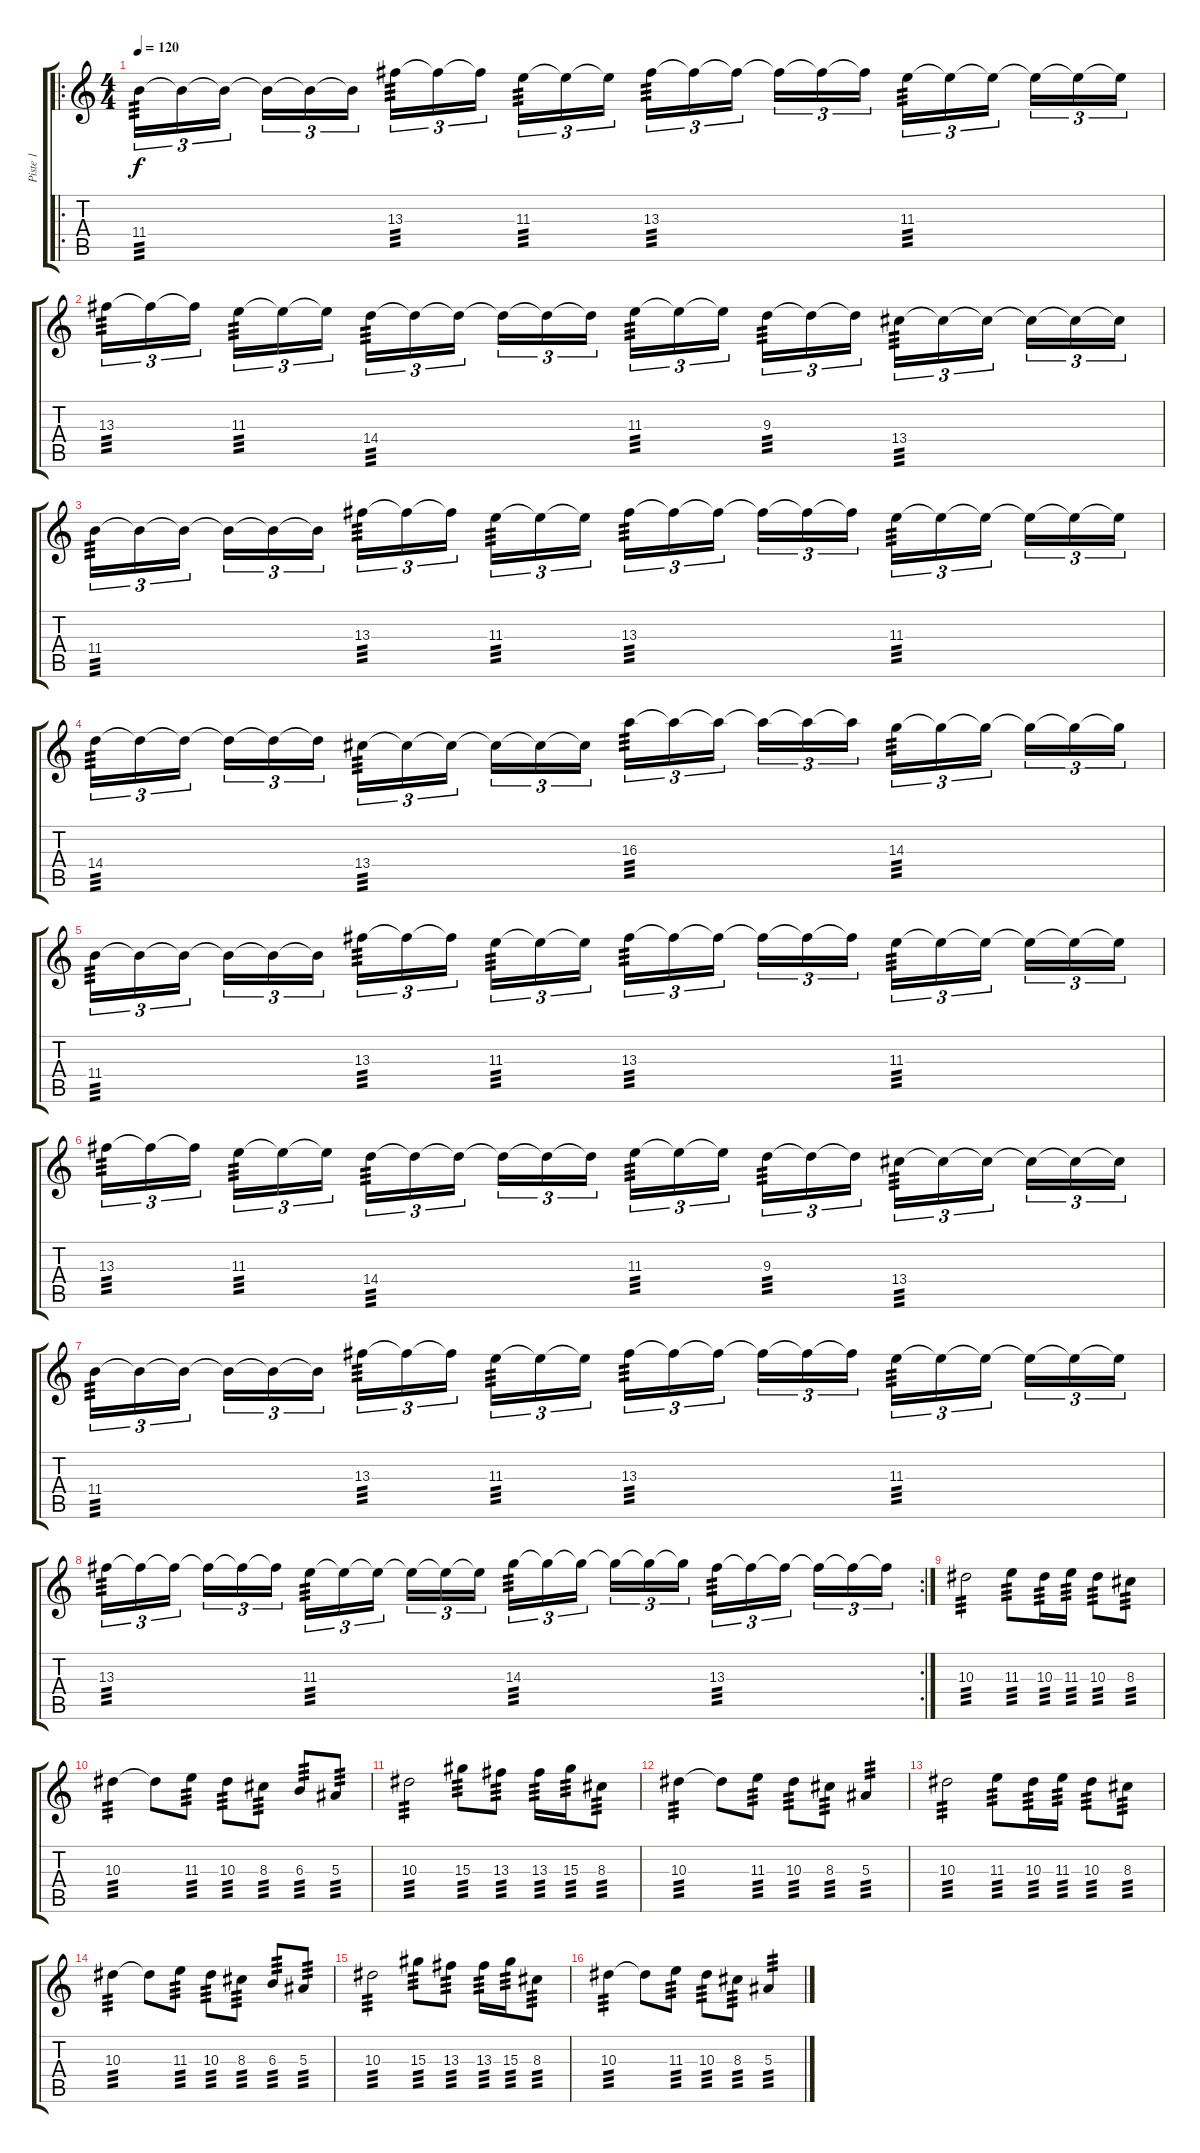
\track ("Piste 1" "Piste 1") {instrument distortionguitar}
\staff {score tabs}
\tuning (D4 A3 F3 C3 G2 D2) {hide}
\ro
\ts (4 4)
\tempo 120
\clef g2
\ks c
11.4.16{tu (3 2) tp 3 dy f} 11.4{t}.16{tu (3 2)} 11.4{t}.16{tu (3 2) beam splitsecondary} 11.4{t}.16{tu (3 2)} 11.4{t}.16{tu (3 2)} 11.4{t}.16{tu (3 2)} 13.3.16{tu (3 2) tp 3} 13.3{t}.16{tu (3 2)} 13.3{t}.16{tu (3 2) beam splitsecondary} 11.3.16{tu (3 2) tp 3} 11.3{t}.16{tu (3 2)} 11.3{t}.16{tu (3 2)} 13.3.16{tu (3 2) tp 3} 13.3{t}.16{tu (3 2)} 13.3{t}.16{tu (3 2) beam splitsecondary} 13.3{t}.16{tu (3 2)} 13.3{t}.16{tu (3 2)} 13.3{t}.16{tu (3 2)} 11.3.16{tu (3 2) tp 3} 11.3{t}.16{tu (3 2)} 11.3{t}.16{tu (3 2) beam splitsecondary} 11.3{t}.16{tu (3 2)} 11.3{t}.16{tu (3 2)} 11.3{t}.16{tu (3 2)} |
13.3.16{tu (3 2) tp 3} 13.3{t}.16{tu (3 2)} 13.3{t}.16{tu (3 2) beam splitsecondary} 11.3.16{tu (3 2) tp 3} 11.3{t}.16{tu (3 2)} 11.3{t}.16{tu (3 2)} 14.4.16{tu (3 2) tp 3} 14.4{t}.16{tu (3 2)} 14.4{t}.16{tu (3 2) beam splitsecondary} 14.4{t}.16{tu (3 2)} 14.4{t}.16{tu (3 2)} 14.4{t}.16{tu (3 2)} 11.3.16{tu (3 2) tp 3} 11.3{t}.16{tu (3 2)} 11.3{t}.16{tu (3 2) beam splitsecondary} 9.3.16{tu (3 2) tp 3} 9.3{t}.16{tu (3 2)} 9.3{t}.16{tu (3 2)} 13.4.16{tu (3 2) tp 3} 13.4{t}.16{tu (3 2)} 13.4{t}.16{tu (3 2) beam splitsecondary} 13.4{t}.16{tu (3 2)} 13.4{t}.16{tu (3 2)} 13.4{t}.16{tu (3 2)} |
11.4.16{tu (3 2) tp 3} 11.4{t}.16{tu (3 2)} 11.4{t}.16{tu (3 2) beam splitsecondary} 11.4{t}.16{tu (3 2)} 11.4{t}.16{tu (3 2)} 11.4{t}.16{tu (3 2)} 13.3.16{tu (3 2) tp 3} 13.3{t}.16{tu (3 2)} 13.3{t}.16{tu (3 2) beam splitsecondary} 11.3.16{tu (3 2) tp 3} 11.3{t}.16{tu (3 2)} 11.3{t}.16{tu (3 2)} 13.3.16{tu (3 2) tp 3} 13.3{t}.16{tu (3 2)} 13.3{t}.16{tu (3 2) beam splitsecondary} 13.3{t}.16{tu (3 2)} 13.3{t}.16{tu (3 2)} 13.3{t}.16{tu (3 2)} 11.3.16{tu (3 2) tp 3} 11.3{t}.16{tu (3 2)} 11.3{t}.16{tu (3 2) beam splitsecondary} 11.3{t}.16{tu (3 2)} 11.3{t}.16{tu (3 2)} 11.3{t}.16{tu (3 2)} |
14.4.16{tu (3 2) tp 3} 14.4{t}.16{tu (3 2)} 14.4{t}.16{tu (3 2) beam splitsecondary} 14.4{t}.16{tu (3 2)} 14.4{t}.16{tu (3 2)} 14.4{t}.16{tu (3 2)} 13.4.16{tu (3 2) tp 3} 13.4{t}.16{tu (3 2)} 13.4{t}.16{tu (3 2) beam splitsecondary} 13.4{t}.16{tu (3 2)} 13.4{t}.16{tu (3 2)} 13.4{t}.16{tu (3 2)} 16.3.16{tu (3 2) tp 3} 16.3{t}.16{tu (3 2)} 16.3{t}.16{tu (3 2) beam splitsecondary} 16.3{t}.16{tu (3 2)} 16.3{t}.16{tu (3 2)} 16.3{t}.16{tu (3 2)} 14.3.16{tu (3 2) tp 3} 14.3{t}.16{tu (3 2)} 14.3{t}.16{tu (3 2) beam splitsecondary} 14.3{t}.16{tu (3 2)} 14.3{t}.16{tu (3 2)} 14.3{t}.16{tu (3 2)} |
11.4.16{tu (3 2) tp 3} 11.4{t}.16{tu (3 2)} 11.4{t}.16{tu (3 2) beam splitsecondary} 11.4{t}.16{tu (3 2)} 11.4{t}.16{tu (3 2)} 11.4{t}.16{tu (3 2)} 13.3.16{tu (3 2) tp 3} 13.3{t}.16{tu (3 2)} 13.3{t}.16{tu (3 2) beam splitsecondary} 11.3.16{tu (3 2) tp 3} 11.3{t}.16{tu (3 2)} 11.3{t}.16{tu (3 2)} 13.3.16{tu (3 2) tp 3} 13.3{t}.16{tu (3 2)} 13.3{t}.16{tu (3 2) beam splitsecondary} 13.3{t}.16{tu (3 2)} 13.3{t}.16{tu (3 2)} 13.3{t}.16{tu (3 2)} 11.3.16{tu (3 2) tp 3} 11.3{t}.16{tu (3 2)} 11.3{t}.16{tu (3 2) beam splitsecondary} 11.3{t}.16{tu (3 2)} 11.3{t}.16{tu (3 2)} 11.3{t}.16{tu (3 2)} |
13.3.16{tu (3 2) tp 3} 13.3{t}.16{tu (3 2)} 13.3{t}.16{tu (3 2) beam splitsecondary} 11.3.16{tu (3 2) tp 3} 11.3{t}.16{tu (3 2)} 11.3{t}.16{tu (3 2)} 14.4.16{tu (3 2) tp 3} 14.4{t}.16{tu (3 2)} 14.4{t}.16{tu (3 2) beam splitsecondary} 14.4{t}.16{tu (3 2)} 14.4{t}.16{tu (3 2)} 14.4{t}.16{tu (3 2)} 11.3.16{tu (3 2) tp 3} 11.3{t}.16{tu (3 2)} 11.3{t}.16{tu (3 2) beam splitsecondary} 9.3.16{tu (3 2) tp 3} 9.3{t}.16{tu (3 2)} 9.3{t}.16{tu (3 2)} 13.4.16{tu (3 2) tp 3} 13.4{t}.16{tu (3 2)} 13.4{t}.16{tu (3 2) beam splitsecondary} 13.4{t}.16{tu (3 2)} 13.4{t}.16{tu (3 2)} 13.4{t}.16{tu (3 2)} |
11.4.16{tu (3 2) tp 3} 11.4{t}.16{tu (3 2)} 11.4{t}.16{tu (3 2) beam splitsecondary} 11.4{t}.16{tu (3 2)} 11.4{t}.16{tu (3 2)} 11.4{t}.16{tu (3 2)} 13.3.16{tu (3 2) tp 3} 13.3{t}.16{tu (3 2)} 13.3{t}.16{tu (3 2) beam splitsecondary} 11.3.16{tu (3 2) tp 3} 11.3{t}.16{tu (3 2)} 11.3{t}.16{tu (3 2)} 13.3.16{tu (3 2) tp 3} 13.3{t}.16{tu (3 2)} 13.3{t}.16{tu (3 2) beam splitsecondary} 13.3{t}.16{tu (3 2)} 13.3{t}.16{tu (3 2)} 13.3{t}.16{tu (3 2)} 11.3.16{tu (3 2) tp 3} 11.3{t}.16{tu (3 2)} 11.3{t}.16{tu (3 2) beam splitsecondary} 11.3{t}.16{tu (3 2)} 11.3{t}.16{tu (3 2)} 11.3{t}.16{tu (3 2)} |
\rc 2
13.3.16{tu (3 2) tp 3} 13.3{t}.16{tu (3 2)} 13.3{t}.16{tu (3 2) beam splitsecondary} 13.3{t}.16{tu (3 2)} 13.3{t}.16{tu (3 2)} 13.3{t}.16{tu (3 2)} 11.3.16{tu (3 2) tp 3} 11.3{t}.16{tu (3 2)} 11.3{t}.16{tu (3 2) beam splitsecondary} 11.3{t}.16{tu (3 2)} 11.3{t}.16{tu (3 2)} 11.3{t}.16{tu (3 2)} 14.3.16{tu (3 2) tp 3} 14.3{t}.16{tu (3 2)} 14.3{t}.16{tu (3 2) beam splitsecondary} 14.3{t}.16{tu (3 2)} 14.3{t}.16{tu (3 2)} 14.3{t}.16{tu (3 2)} 13.3.16{tu (3 2) tp 3} 13.3{t}.16{tu (3 2)} 13.3{t}.16{tu (3 2) beam splitsecondary} 13.3{t}.16{tu (3 2)} 13.3{t}.16{tu (3 2)} 13.3{t}.16{tu (3 2)} |
10.3.2{tp 3} 11.3.8{tp 3} 10.3.16{tp 3} 11.3.16{tp 3} 10.3.8{tp 3} 8.3.8{tp 3} |
10.3.4{tp 3} 10.3{t}.8 11.3.8{tp 3} 10.3.8{tp 3} 8.3.8{tp 3} 6.3.8{tp 3} 5.3.8{tp 3} |
10.3.2{tp 3} 15.3.8{tp 3} 13.3.8{tp 3} 13.3.16{tp 3} 15.3.16{tp 3} 8.3.8{tp 3} |
10.3.4{tp 3} 10.3{t}.8 11.3.8{tp 3} 10.3.8{tp 3} 8.3.8{tp 3} 5.3.4{tp 3} |
10.3.2{tp 3} 11.3.8{tp 3} 10.3.16{tp 3} 11.3.16{tp 3} 10.3.8{tp 3} 8.3.8{tp 3} |
10.3.4{tp 3} 10.3{t}.8 11.3.8{tp 3} 10.3.8{tp 3} 8.3.8{tp 3} 6.3.8{tp 3} 5.3.8{tp 3} |
10.3.2{tp 3} 15.3.8{tp 3} 13.3.8{tp 3} 13.3.16{tp 3} 15.3.16{tp 3} 8.3.8{tp 3} |
10.3.4{tp 3} 10.3{t}.8 11.3.8{tp 3} 10.3.8{tp 3} 8.3.8{tp 3} 5.3.4{tp 3}
